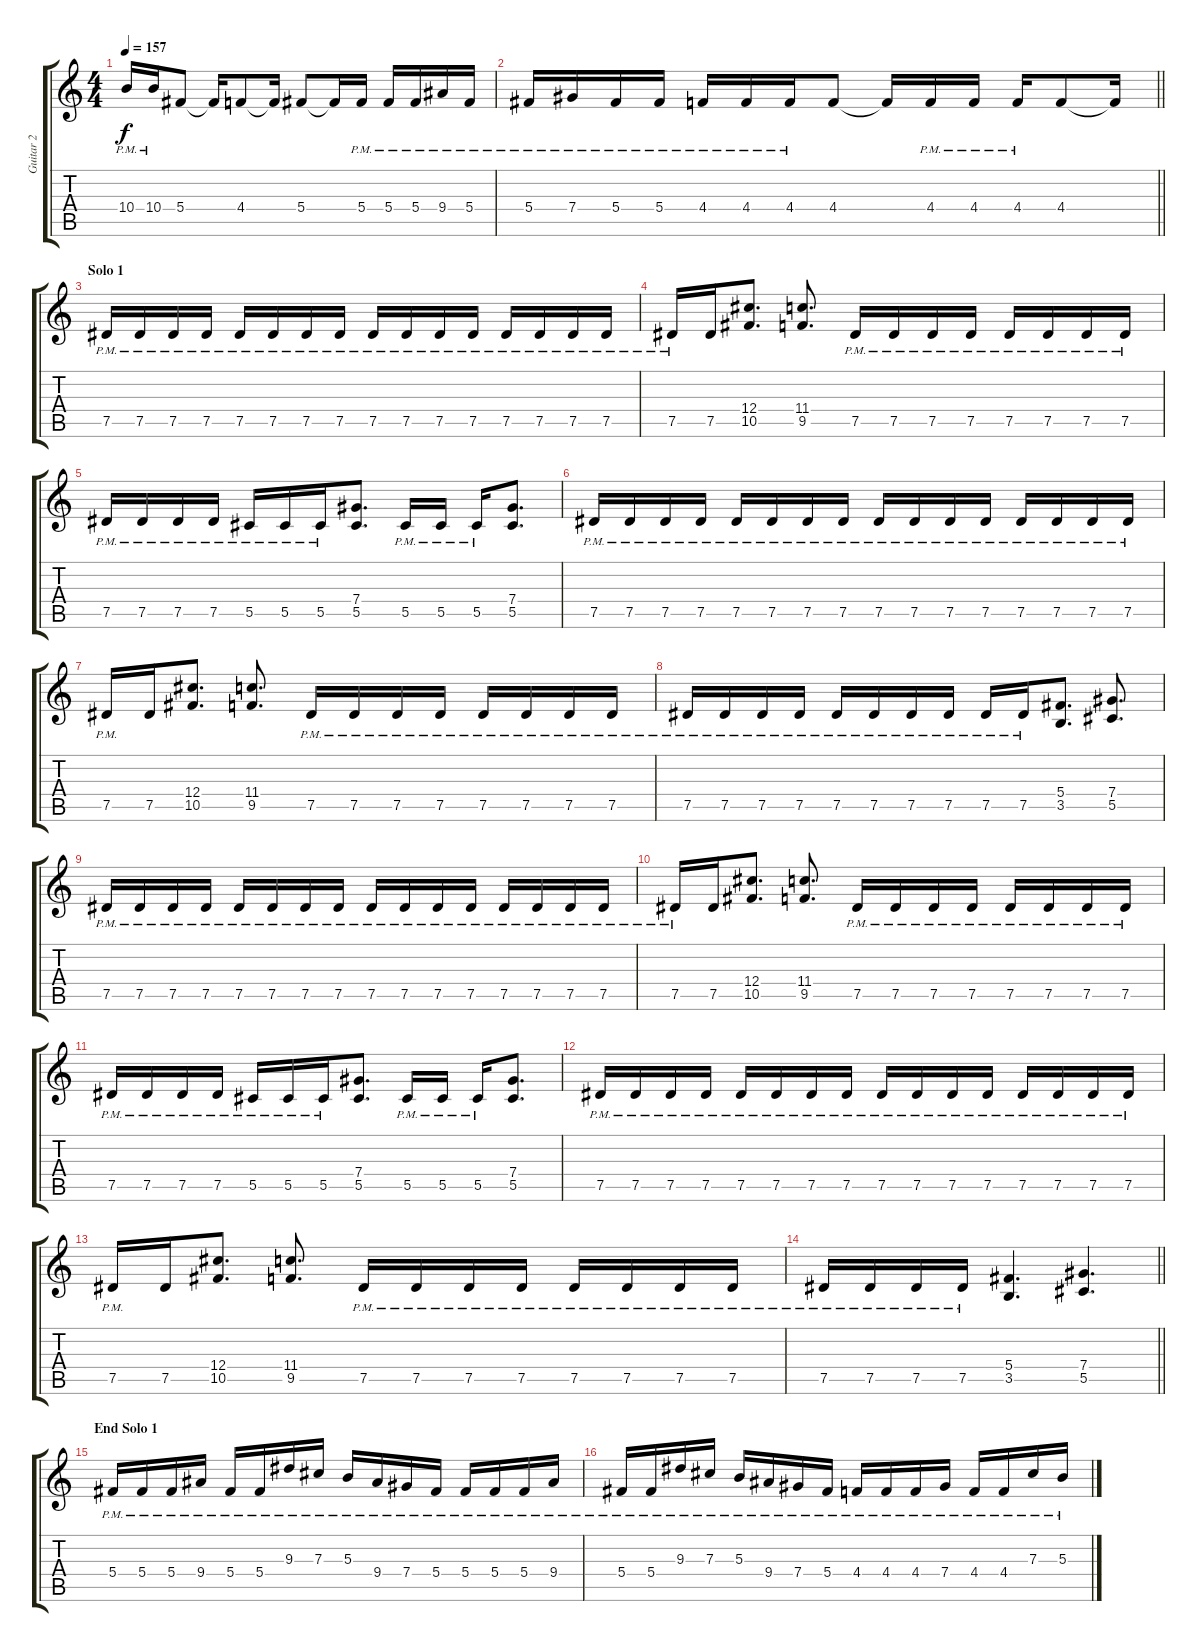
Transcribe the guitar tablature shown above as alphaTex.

\track ("Guitar 2" "Guitar 2") {instrument distortionguitar}
\staff {score tabs}
\tuning (Eb4 Bb3 Gb3 Db3 Ab2 Eb2) {hide}
\ts (4 4)
\tempo 157
\clef g2
\ks c
10.4{pm}.16{dy f} 10.4{pm}.16 5.4.8 5.4{t}.16 4.4.8 4.4{t}.16 5.4.8 5.4{t}.16 5.4{pm}.16 5.4{pm}.16 5.4{pm}.16 9.4{pm}.16 5.4{pm}.16 |
\barLineRight lightlight
5.4{pm}.16 7.4{pm}.16 5.4{pm}.16 5.4{pm}.16 4.4{pm}.16 4.4{pm}.16 4.4{pm}.16 4.4.8 4.4{t}.16 4.4{pm}.16 4.4{pm}.16 4.4{pm}.16 4.4.8 4.4{t}.16 |
\section ("" "Solo 1")
7.5{pm}.16 7.5{pm}.16 7.5{pm}.16 7.5{pm}.16 7.5{pm}.16 7.5{pm}.16 7.5{pm}.16 7.5{pm}.16 7.5{pm}.16 7.5{pm}.16 7.5{pm}.16 7.5{pm}.16 7.5{pm}.16 7.5{pm}.16 7.5{pm}.16 7.5{pm}.16 |
7.5{pm}.16 7.5.16 (12.4 10.5).8{d} (11.4 9.5).8{d} 7.5{pm}.16 7.5{pm}.16 7.5{pm}.16 7.5{pm}.16 7.5{pm}.16 7.5{pm}.16 7.5{pm}.16 7.5{pm}.16 |
7.5{pm}.16 7.5{pm}.16 7.5{pm}.16 7.5{pm}.16 5.5{pm}.16 5.5{pm}.16 5.5{pm}.16 (7.4 5.5).8{d} 5.5{pm}.16 5.5{pm}.16 5.5{pm}.16 (7.4 5.5).8{d} |
7.5{pm}.16 7.5{pm}.16 7.5{pm}.16 7.5{pm}.16 7.5{pm}.16 7.5{pm}.16 7.5{pm}.16 7.5{pm}.16 7.5{pm}.16 7.5{pm}.16 7.5{pm}.16 7.5{pm}.16 7.5{pm}.16 7.5{pm}.16 7.5{pm}.16 7.5{pm}.16 |
7.5{pm}.16 7.5.16 (12.4 10.5).8{d} (11.4 9.5).8{d} 7.5{pm}.16 7.5{pm}.16 7.5{pm}.16 7.5{pm}.16 7.5{pm}.16 7.5{pm}.16 7.5{pm}.16 7.5{pm}.16 |
7.5{pm}.16 7.5{pm}.16 7.5{pm}.16 7.5{pm}.16 7.5{pm}.16 7.5{pm}.16 7.5{pm}.16 7.5{pm}.16 7.5{pm}.16 7.5{pm}.16 (5.4 3.5).8{d} (7.4 5.5).8{d} |
7.5{pm}.16 7.5{pm}.16 7.5{pm}.16 7.5{pm}.16 7.5{pm}.16 7.5{pm}.16 7.5{pm}.16 7.5{pm}.16 7.5{pm}.16 7.5{pm}.16 7.5{pm}.16 7.5{pm}.16 7.5{pm}.16 7.5{pm}.16 7.5{pm}.16 7.5{pm}.16 |
7.5{pm}.16 7.5.16 (12.4 10.5).8{d} (11.4 9.5).8{d} 7.5{pm}.16 7.5{pm}.16 7.5{pm}.16 7.5{pm}.16 7.5{pm}.16 7.5{pm}.16 7.5{pm}.16 7.5{pm}.16 |
7.5{pm}.16 7.5{pm}.16 7.5{pm}.16 7.5{pm}.16 5.5{pm}.16 5.5{pm}.16 5.5{pm}.16 (7.4 5.5).8{d} 5.5{pm}.16 5.5{pm}.16 5.5{pm}.16 (7.4 5.5).8{d} |
7.5{pm}.16 7.5{pm}.16 7.5{pm}.16 7.5{pm}.16 7.5{pm}.16 7.5{pm}.16 7.5{pm}.16 7.5{pm}.16 7.5{pm}.16 7.5{pm}.16 7.5{pm}.16 7.5{pm}.16 7.5{pm}.16 7.5{pm}.16 7.5{pm}.16 7.5{pm}.16 |
7.5{pm}.16 7.5.16 (12.4 10.5).8{d} (11.4 9.5).8{d} 7.5{pm}.16 7.5{pm}.16 7.5{pm}.16 7.5{pm}.16 7.5{pm}.16 7.5{pm}.16 7.5{pm}.16 7.5{pm}.16 |
\barLineRight lightlight
7.5{pm}.16 7.5{pm}.16 7.5{pm}.16 7.5{pm}.16 (5.4 3.5).4{d} (7.4 5.5).4{d} |
\section ("" "End Solo 1")
5.4{pm}.16 5.4{pm}.16 5.4{pm}.16 9.4{pm}.16 5.4{pm}.16 5.4{pm}.16 9.3{pm}.16 7.3{pm}.16 5.3{pm}.16 9.4{pm}.16 7.4{pm}.16 5.4{pm}.16 5.4{pm}.16 5.4{pm}.16 5.4{pm}.16 9.4{pm}.16 |
5.4{pm}.16 5.4{pm}.16 9.3{pm}.16 7.3{pm}.16 5.3{pm}.16 9.4{pm}.16 7.4{pm}.16 5.4{pm}.16 4.4{pm}.16 4.4{pm}.16 4.4{pm}.16 7.4{pm}.16 4.4{pm}.16 4.4{pm}.16 7.3{pm}.16 5.3{pm}.16
